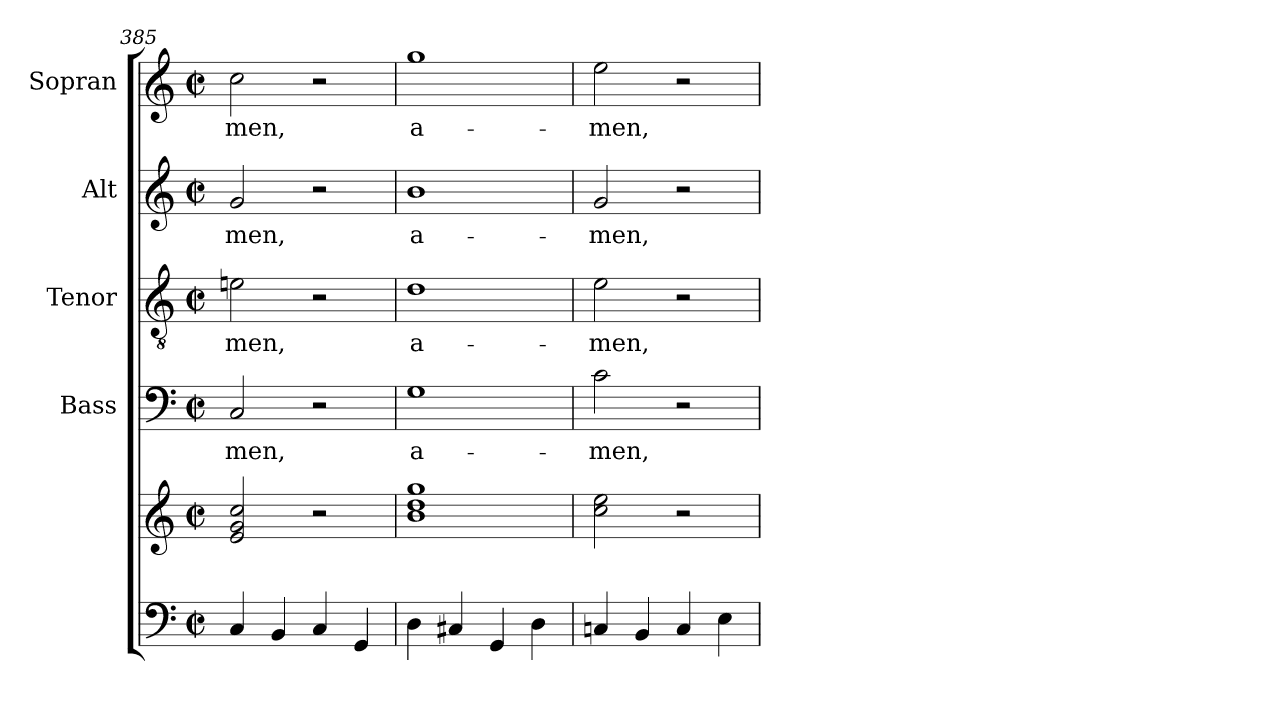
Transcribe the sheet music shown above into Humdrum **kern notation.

**kern	**kern	**kern	**text	**kern	**text	**kern	**text	**kern	**text
*part5	*part5	*part4	*part4	*part3	*part3	*part2	*part2	*part1	*part1
*staff6	*staff5	*staff4	*staff4	*staff3	*staff3	*staff2	*staff2	*staff1	*staff1
*	*	*I"Bass	*	*I"Tenor	*	*I"Alt	*	*I"Sopran	*
*	*	*I'B.	*	*I'T.	*	*I'A.	*	*I'S.	*
*clefF4	*clefG2	*clefF4	*	*clefGv2	*	*clefG2	*	*clefG2	*
*k[]	*k[]	*k[]	*	*k[]	*	*k[]	*	*k[]	*
*C:	*C:	*C:	*	*C:	*	*C:	*	*C:	*
*M2/2	*M2/2	*M2/2	*	*M2/2	*	*M2/2	*	*M2/2	*
*met(c|)	*met(c|)	*met(c|)	*	*met(c|)	*	*met(c|)	*	*met(c|)	*
=385	=385	=385	=385	=385	=385	=385	=385	=385	=385
!	!	!	!LO:LY:b	!	!LO:LY:b	!	!LO:LY:b	!	!LO:LY:b
4C/	2e/ 2g/ 2cc/	2C/	-men,	2en\	-men,	2g/	-men,	2cc\	-men,
4BB/	.	.	.	.	.	.	.	.	.
4C/	2r	2r	.	2r	.	2r	.	2r	.
4GG/	.	.	.	.	.	.	.	.	.
=386	=386	=386	=386	=386	=386	=386	=386	=386	=386
!	!	!	!LO:LY:b	!	!LO:LY:b	!	!LO:LY:b	!	!LO:LY:b
4D\	1b 1dd 1gg	1G	a-	1d	a-	1b	a-	1gg	a-
4C#X/	.	.	.	.	.	.	.	.	.
4GG/	.	.	.	.	.	.	.	.	.
4D\	.	.	.	.	.	.	.	.	.
=387	=387	=387	=387	=387	=387	=387	=387	=387	=387
!	!	!	!LO:LY:b	!	!LO:LY:b	!	!LO:LY:b	!	!LO:LY:b
4Cn/	2cc\ 2ee\	2c\	-men,	2e\	-men,	2g/	-men,	2ee\	-men,
4BB/	.	.	.	.	.	.	.	.	.
4C/	2r	2r	.	2r	.	2r	.	2r	.
4E\	.	.	.	.	.	.	.	.	.
=	=	=	=	=	=	=	=	=	=
*-	*-	*-	*-	*-	*-	*-	*-	*-	*-
